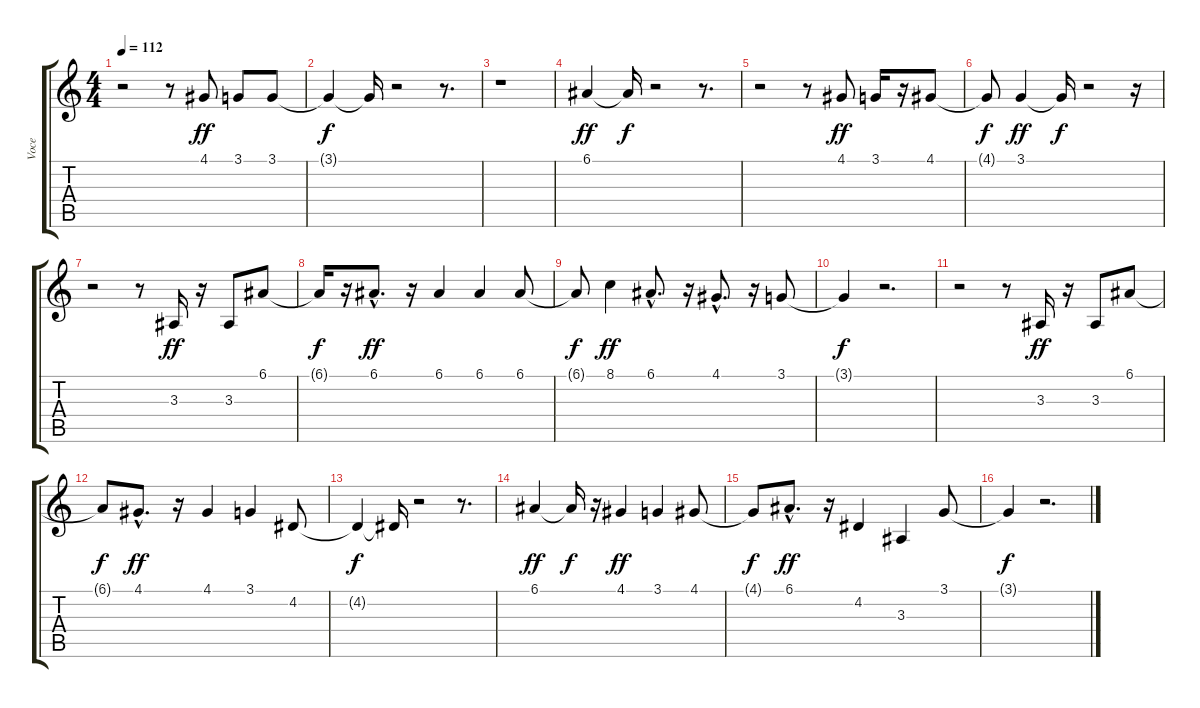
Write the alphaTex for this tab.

\track ("Voce" "Voce") {instrument panflute}
\staff {score tabs}
\tuning (E4 B3 G3 D3 A2 E2) {hide}
\ts (4 4)
\tempo 112
\clef g2
\ks c
r.2{dy f} r.8 4.1.8{dy ff} 3.1.8 3.1.8 |
3.1{t}.4{dy f} 3.1{t}.16 r.2 r.8{d} |
r.1 |
6.1.4{dy ff} 6.1{t}.16{dy f} r.2 r.8{d} |
r.2 r.8 4.1.8{dy ff} 3.1.16 r.16 4.1.8 |
4.1{t}.8{dy f} 3.1.4{dy ff} 3.1{t}.16{dy f} r.2 r.16 |
r.2 r.8 3.3.16{dy ff} r.16 3.3.8 6.1.8 |
6.1{t}.16{dy f} r.16 6.1{hac}.8{d dy ff} r.16 6.1.4 6.1.4 6.1.8 |
6.1{t}.8{dy f} 8.1.4{dy ff} 6.1{hac}.8{d} r.16 4.1{hac}.8{d} r.16 3.1.8 |
3.1{t}.4{dy f} r.2{d} |
r.2 r.8 3.3.16{dy ff} r.16 3.3.8 6.1.8 |
6.1{t}.8{dy f} 4.1{hac}.8{d dy ff} r.16 4.1.4 3.1.4 4.2.8 |
4.2{t}.4{dy f} 4.2{t}.16 r.2 r.8{d} |
6.1.4{dy ff} 6.1{t}.16{dy f} r.16 4.1.4{dy ff} 3.1.4 4.1.8 |
4.1{t}.8{dy f} 6.1{hac}.8{d dy ff} r.16 4.2.4 3.3.4 3.1.8 |
3.1{t}.4{dy f} r.2{d}
